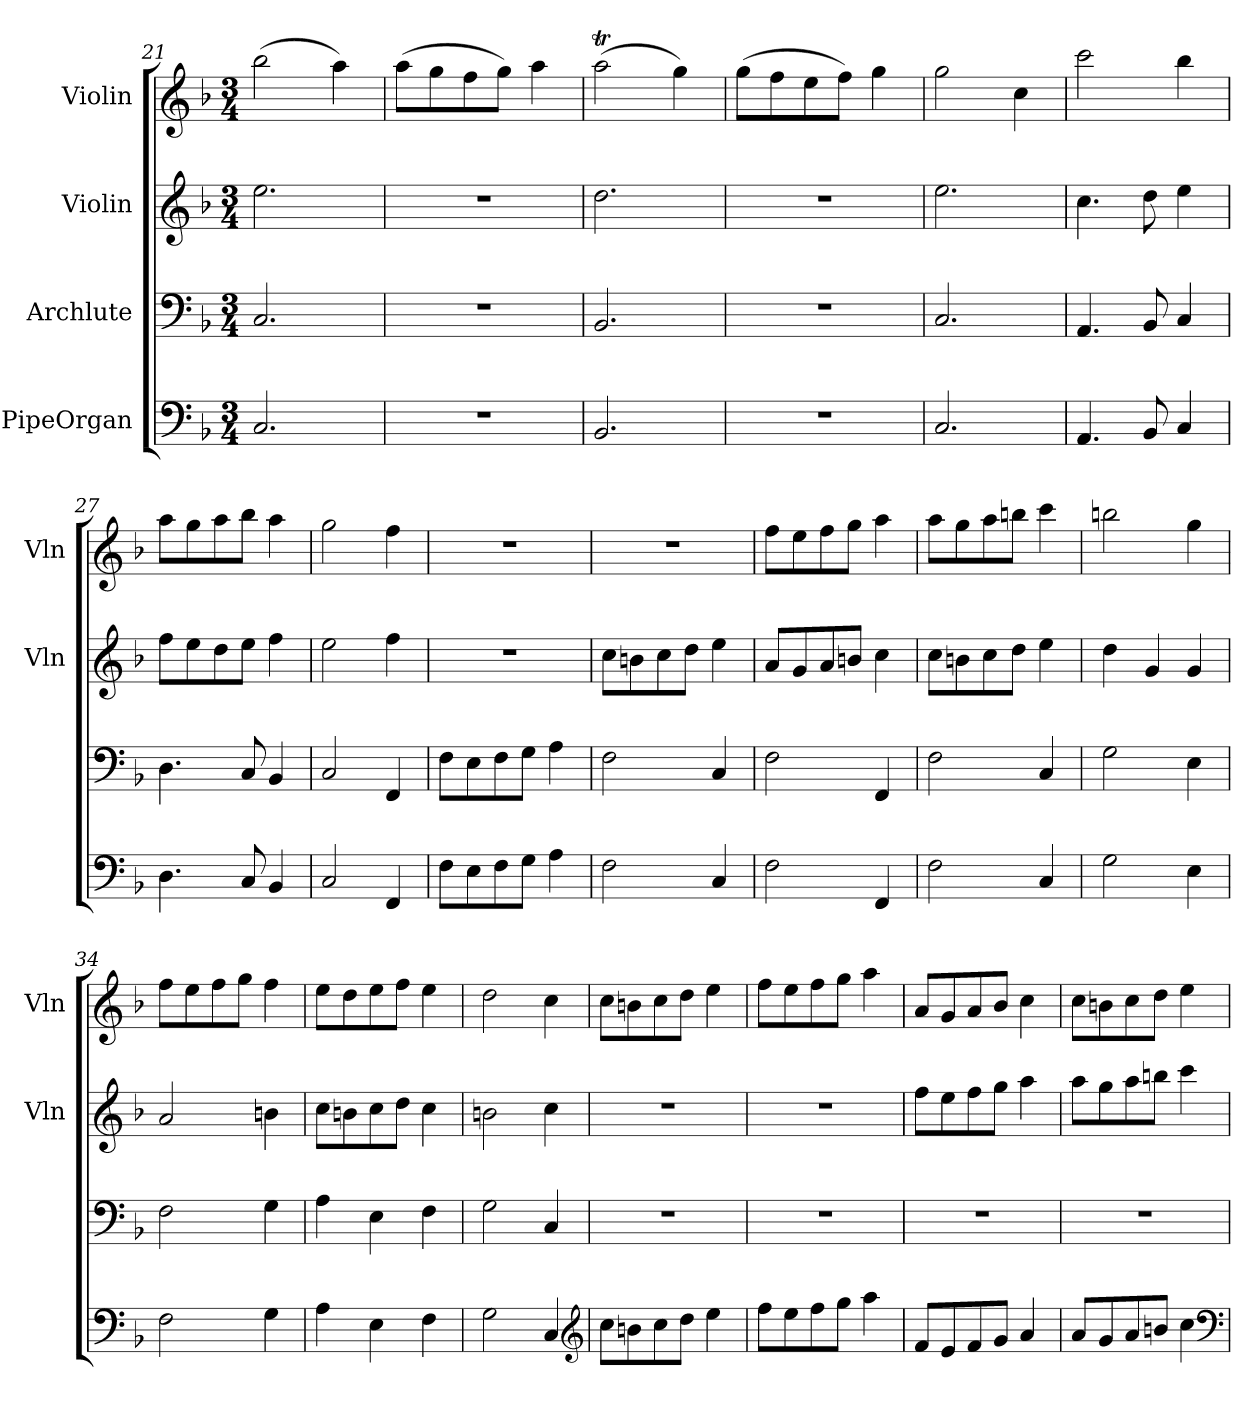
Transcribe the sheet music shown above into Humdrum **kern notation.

**kern	**kern	**kern	**kern
*part4	*part3	*part2	*part1
*staff4	*staff3	*staff2	*staff1
*I"PipeOrgan	*I"Archlute	*I"Violin	*I"Violin
*	*	*I'Vln	*I'Vln
*clefF4	*clefF4	*clefG2	*clefG2
*k[b-]	*k[b-]	*k[b-]	*k[b-]
*F:	*F:	*F:	*F:
*M3/4	*M3/4	*M3/4	*M3/4
=21	=21	=21	=21
2.C/	2.C/	2.ee\	(2bb-\
.	.	.	4aa\)
=22	=22	=22	=22
2.r	2.r	2.r	(8aa\L
.	.	.	8gg\
.	.	.	8ff\
.	.	.	8gg\J)
.	.	.	4aa\
=23	=23	=23	=23
2.BB-/	2.BB-/	2.dd\	(2aat\
.	.	.	4gg\)
=24	=24	=24	=24
2.r	2.r	2.r	(8gg\L
.	.	.	8ff\
.	.	.	8ee\
.	.	.	8ff\J)
.	.	.	4gg\
=25	=25	=25	=25
2.C/	2.C/	2.ee\	2gg\
.	.	.	4cc\
=26	=26	=26	=26
4.AA/	4.AA/	4.cc\	2ccc\
8BB-/	8BB-/	8dd\	.
4C/	4C/	4ee\	4bb-\
=27	=27	=27	=27
4.D\	4.D\	8ff\L	8aa\L
.	.	8ee\	8gg\
.	.	8dd\	8aa\
8C/	8C/	8ee\J	8bb-\J
4BB-/	4BB-/	4ff\	4aa\
=28	=28	=28	=28
2C/	2C/	2ee\	2gg\
4FF/	4FF/	4ff\	4ff\
=29	=29	=29	=29
8F\L	8F\L	2.r	2.r
8E\	8E\	.	.
8F\	8F\	.	.
8G\J	8G\J	.	.
4A\	4A\	.	.
=30	=30	=30	=30
2F\	2F\	8cc\L	2.r
.	.	8bn\	.
.	.	8cc\	.
.	.	8dd\J	.
4C/	4C/	4ee\	.
=31	=31	=31	=31
2F\	2F\	8a/L	8ff\L
.	.	8g/	8ee\
.	.	8a/	8ff\
.	.	8bn/J	8gg\J
4FF/	4FF/	4cc\	4aa\
=32	=32	=32	=32
2F\	2F\	8cc\L	8aa\L
.	.	8bn\	8gg\
.	.	8cc\	8aa\
.	.	8dd\J	8bbn\J
4C/	4C/	4ee\	4ccc\
=33	=33	=33	=33
2G\	2G\	4dd\	2bbn\
.	.	4g/	.
4E\	4E\	4g/	4gg\
=34	=34	=34	=34
2F\	2F\	2a/	8ff\L
.	.	.	8ee\
.	.	.	8ff\
.	.	.	8gg\J
4G\	4G\	4bn\	4ff\
=35	=35	=35	=35
4A\	4A\	8cc\L	8ee\L
.	.	8bn\	8dd\
4E\	4E\	8cc\	8ee\
.	.	8dd\J	8ff\J
4F\	4F\	4cc\	4ee\
=36	=36	=36	=36
2G\	2G\	2bn\	2dd\
4C/	4C/	4cc\	4cc\
*clefG2	*	*	*
=37	=37	=37	=37
8cc\L	2.r	2.r	8cc\L
8bn\	.	.	8bn\
8cc\	.	.	8cc\
8dd\J	.	.	8dd\J
4ee\	.	.	4ee\
=38	=38	=38	=38
8ff\L	2.r	2.r	8ff\L
8ee\	.	.	8ee\
8ff\	.	.	8ff\
8gg\J	.	.	8gg\J
4aa\	.	.	4aa\
=39	=39	=39	=39
8f/L	2.r	8ff\L	8a/L
8e/	.	8ee\	8g/
8f/	.	8ff\	8a/
8g/J	.	8gg\J	8b-/J
4a/	.	4aa\	4cc\
=40	=40	=40	=40
8a/L	2.r	8aa\L	8cc\L
8g/	.	8gg\	8bn\
8a/	.	8aa\	8cc\
8bn/J	.	8bbn\J	8dd\J
4cc\	.	4ccc\	4ee\
*clefF4	*	*	*
=	=	=	=
*-	*-	*-	*-
